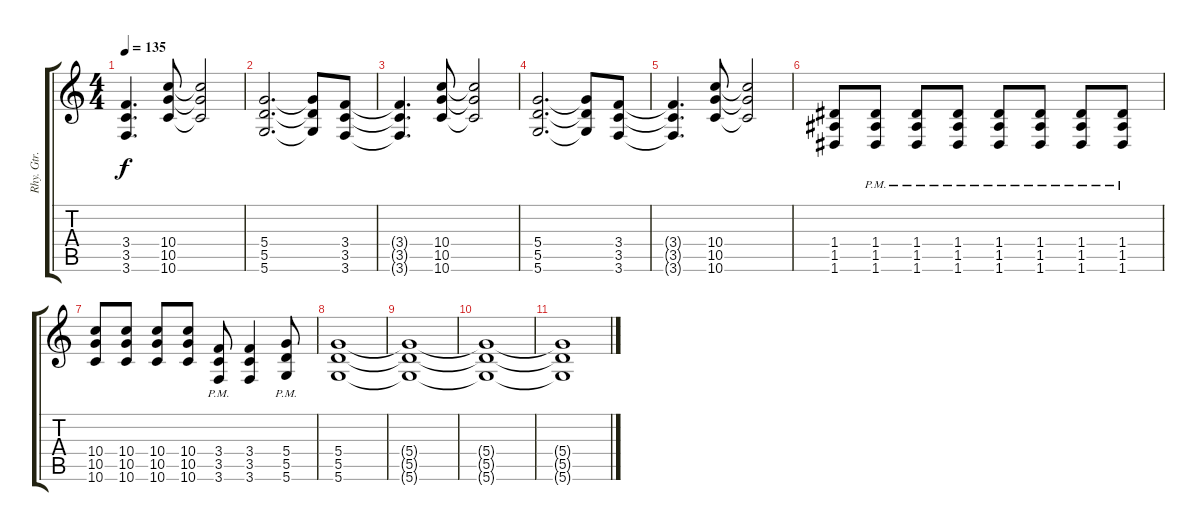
\track ("Rhy. Gtr. 1" "Rhy. Gtr. ") {instrument distortionguitar}
\staff {score tabs}
\tuning (E4 B3 G3 D3 A2 D2) {hide}
\ts (4 4)
\tempo 135
\clef g2
\ks c
(3.4{t} 3.5{t} 3.6{t}).4{d dy f} (10.4 10.5 10.6).8 (10.4{t} 10.5{t} 10.6{t}).2 |
(5.4 5.5 5.6).2{d} (5.4{t} 5.5{t} 5.6{t}).8 (3.4 3.5 3.6).8 |
(3.4{t} 3.5{t} 3.6{t}).4{d} (10.4 10.5 10.6).8 (10.4{t} 10.5{t} 10.6{t}).2 |
(5.4 5.5 5.6).2{d} (5.4{t} 5.5{t} 5.6{t}).8 (3.4 3.5 3.6).8 |
(3.4{t} 3.5{t} 3.6{t}).4{d} (10.4 10.5 10.6).8 (10.4{t} 10.5{t} 10.6{t}).2 |
(1.4 1.5 1.6).8 (1.4{pm} 1.5{pm} 1.6{pm}).8 (1.4{pm} 1.5{pm} 1.6{pm}).8 (1.4{pm} 1.5{pm} 1.6{pm}).8 (1.4{pm} 1.5{pm} 1.6{pm}).8 (1.4{pm} 1.5{pm} 1.6{pm}).8 (1.4{pm} 1.5{pm} 1.6{pm}).8 (1.4{pm} 1.5{pm} 1.6{pm}).8 |
(10.4 10.5 10.6).8 (10.4 10.5 10.6).8 (10.4 10.5 10.6).8 (10.4 10.5 10.6).8 (3.4{pm} 3.5{pm} 3.6{pm}).8 (3.4 3.5 3.6).4 (5.4{pm} 5.5{pm} 5.6{pm}).8 |
(5.4 5.5 5.6).1 |
(5.4{t} 5.5{t} 5.6{t}).1 |
(5.4{t} 5.5{t} 5.6{t}).1 |
(5.4{t} 5.5{t} 5.6{t}).1
